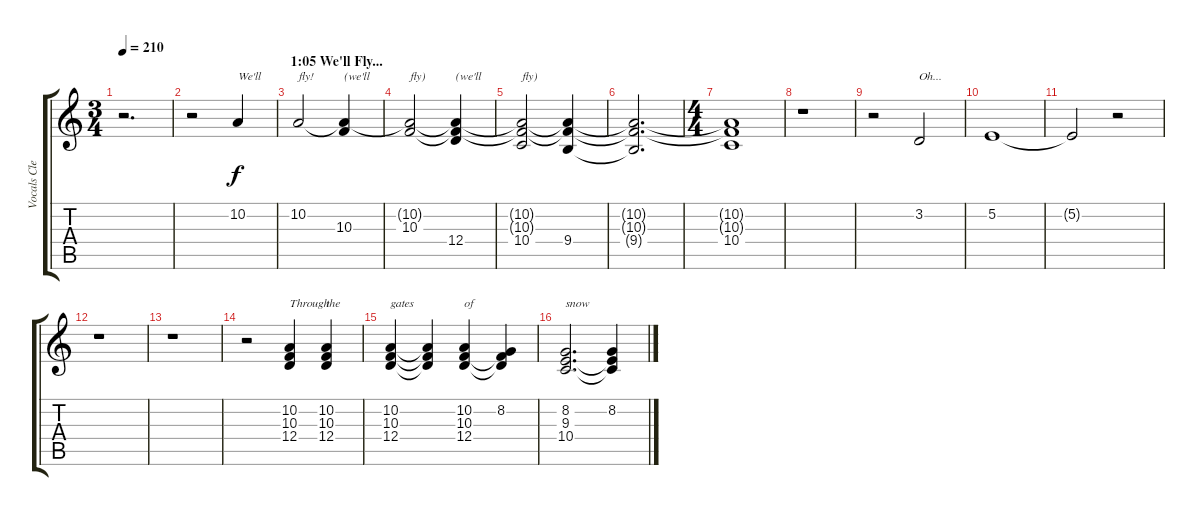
\track ("Vocals Clean" "Vocals Cle") {instrument tenorsax}
\staff {score tabs}
\tuning (E4 B3 G3 D3 A2 E2) {hide}
\ts (3 4)
\tempo 210
\clef g2
\ks c
r.2{d dy f} |
r.2 10.2.4{txt "We'll"} |
\section ("" "1:05 We'll Fly...")
10.2.2{txt "fly!"} (10.2{t} 10.3).4{txt "(we'll"} |
(10.2{t} 10.3).2{txt "fly)"} (10.2{t} 10.3{t} 12.4).4{txt "(we'll"} |
(10.2{t} 10.3{t} 10.4).2{txt "fly)"} (10.2{t} 10.3{t} 9.4).4 |
(10.2{t} 10.3{t} 9.4{t}).2{d} |
\ts (4 4)
(10.2{t} 10.3{t} 10.4).1 |
r.1 |
r.2 3.2.2{txt "Oh..."} |
5.2.1 |
5.2{t}.2 r.2 |
r.1 |
r.1 |
r.2 (10.2 10.3 12.4).4{txt "Through"} (10.2 10.3 12.4).4{txt "the"} |
(10.2 10.3 12.4).4{txt "gates"} (10.2{t} 10.3{t} 12.4{t}).4 (10.2 10.3 12.4).4{txt "of"} (8.2 10.3{t} 12.4{t}).4 |
(8.2 9.3 10.4).2{d txt "snow"} (8.2 9.3{t} 10.4{t}).4
